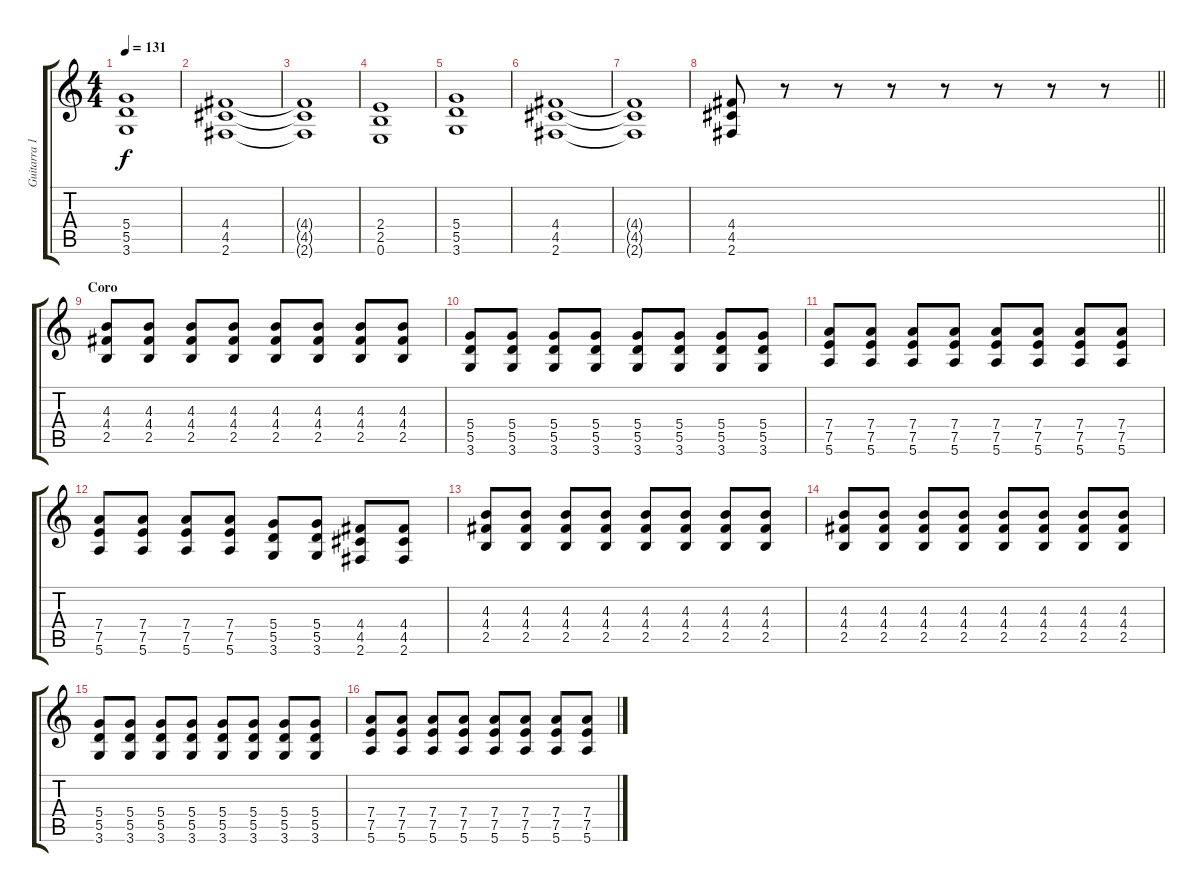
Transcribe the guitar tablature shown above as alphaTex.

\track ("Guitarra 1" "Guitarra 1") {instrument distortionguitar}
\staff {score tabs}
\tuning (E4 B3 G3 D3 A2 E2) {hide}
\ts (4 4)
\tempo 131
\clef g2
\ks c
(5.4 5.5 3.6).1{dy f} |
(4.4 4.5 2.6).1 |
(4.4{t} 4.5{t} 2.6{t}).1 |
(2.4 2.5 0.6).1 |
(5.4 5.5 3.6).1 |
(4.4 4.5 2.6).1 |
(4.4{t} 4.5{t} 2.6{t}).1 |
\barLineRight lightlight
(4.4 4.5 2.6).8 r.8 r.8 r.8 r.8 r.8 r.8 r.8 |
\section ("" "Coro")
(4.3 4.4 2.5).8 (4.3 4.4 2.5).8 (4.3 4.4 2.5).8 (4.3 4.4 2.5).8 (4.3 4.4 2.5).8 (4.3 4.4 2.5).8 (4.3 4.4 2.5).8 (4.3 4.4 2.5).8 |
(5.4 5.5 3.6).8 (5.4 5.5 3.6).8 (5.4 5.5 3.6).8 (5.4 5.5 3.6).8 (5.4 5.5 3.6).8 (5.4 5.5 3.6).8 (5.4 5.5 3.6).8 (5.4 5.5 3.6).8 |
(7.4 7.5 5.6).8 (7.4 7.5 5.6).8 (7.4 7.5 5.6).8 (7.4 7.5 5.6).8 (7.4 7.5 5.6).8 (7.4 7.5 5.6).8 (7.4 7.5 5.6).8 (7.4 7.5 5.6).8 |
(7.4 7.5 5.6).8 (7.4 7.5 5.6).8 (7.4 7.5 5.6).8 (7.4 7.5 5.6).8 (5.4 5.5 3.6).8 (5.4 5.5 3.6).8 (4.4 4.5 2.6).8 (4.4 4.5 2.6).8 |
(4.3 4.4 2.5).8 (4.3 4.4 2.5).8 (4.3 4.4 2.5).8 (4.3 4.4 2.5).8 (4.3 4.4 2.5).8 (4.3 4.4 2.5).8 (4.3 4.4 2.5).8 (4.3 4.4 2.5).8 |
(4.3 4.4 2.5).8 (4.3 4.4 2.5).8 (4.3 4.4 2.5).8 (4.3 4.4 2.5).8 (4.3 4.4 2.5).8 (4.3 4.4 2.5).8 (4.3 4.4 2.5).8 (4.3 4.4 2.5).8 |
(5.4 5.5 3.6).8 (5.4 5.5 3.6).8 (5.4 5.5 3.6).8 (5.4 5.5 3.6).8 (5.4 5.5 3.6).8 (5.4 5.5 3.6).8 (5.4 5.5 3.6).8 (5.4 5.5 3.6).8 |
(7.4 7.5 5.6).8 (7.4 7.5 5.6).8 (7.4 7.5 5.6).8 (7.4 7.5 5.6).8 (7.4 7.5 5.6).8 (7.4 7.5 5.6).8 (7.4 7.5 5.6).8 (7.4 7.5 5.6).8
